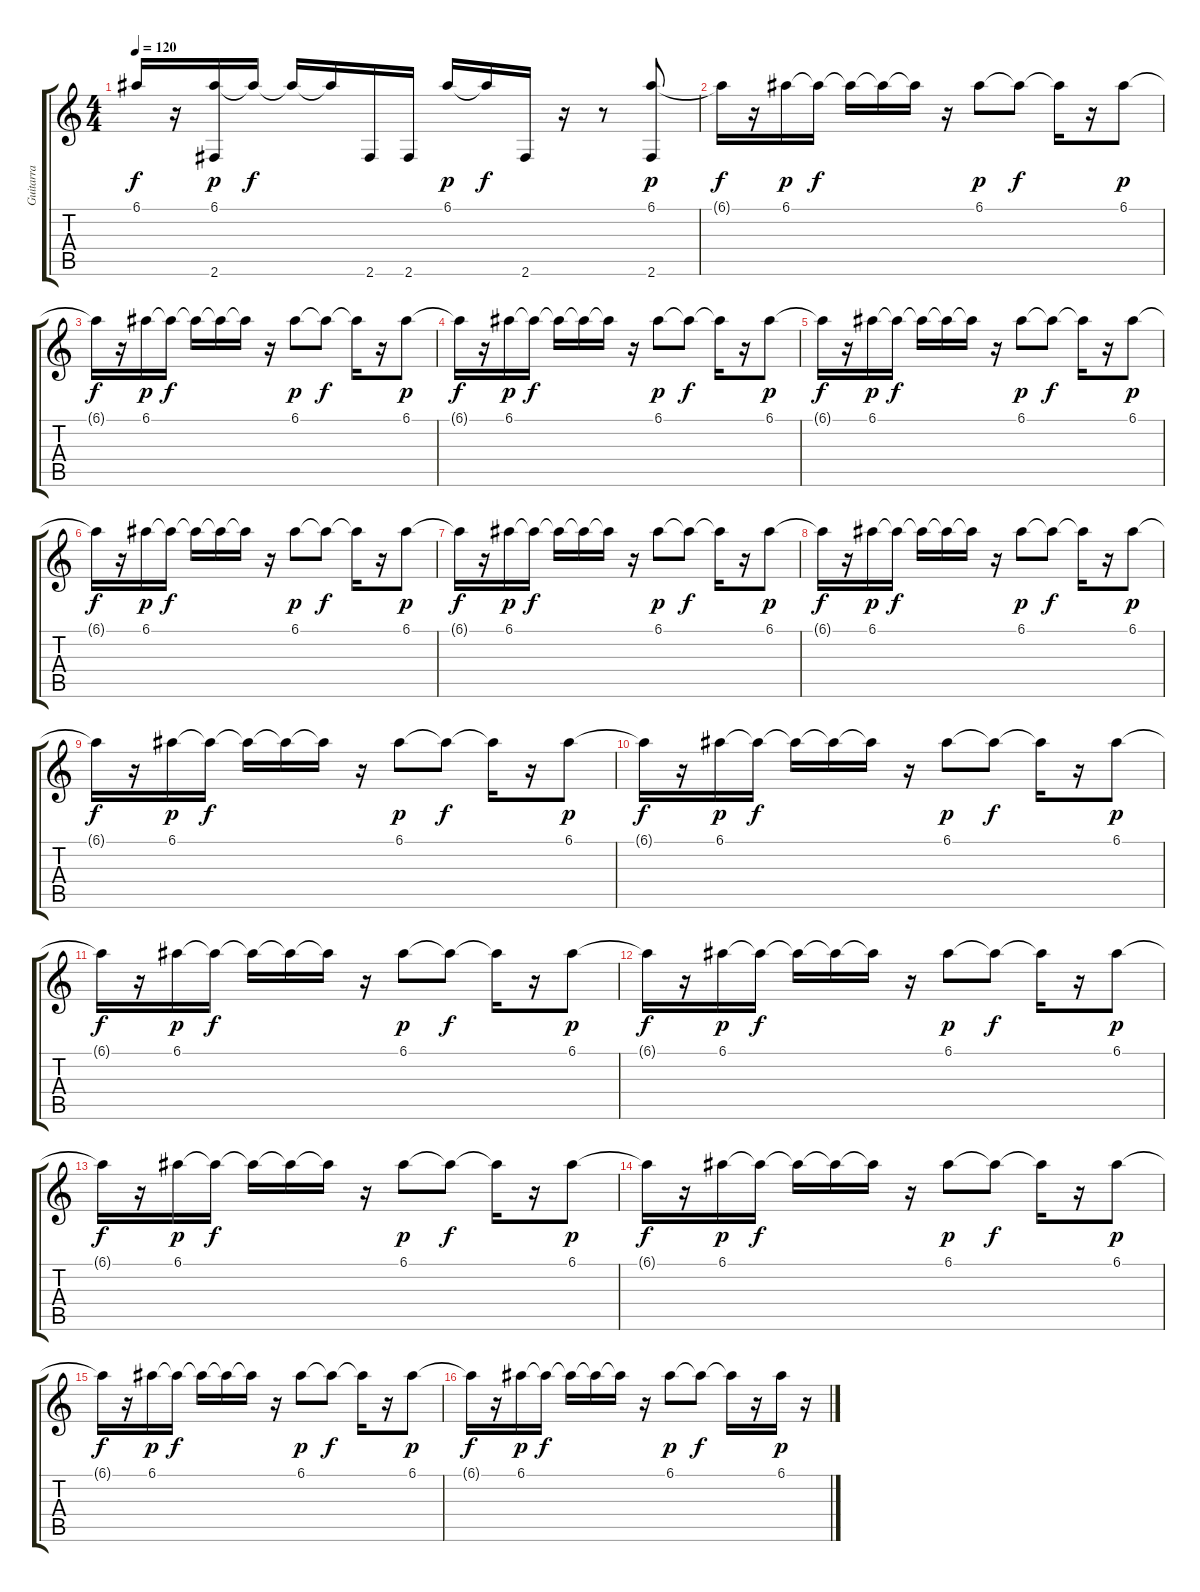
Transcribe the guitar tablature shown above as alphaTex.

\track ("Guitarra" "Guitarra") {instrument acousticguitarsteel}
\staff {score tabs}
\tuning (E4 B3 G3 D3 A2 E2) {hide}
\ts (4 4)
\tempo 120
\clef g2
\ks c
6.1{t}.16{dy f} r.16 (6.1 2.6).16{dy p} 6.1{t}.16{dy f} 6.1{t}.16 6.1{t}.16 2.6.16 2.6.16 6.1.16{dy p} 6.1{t}.16{dy f} 2.6.16 r.16 r.8 (6.1 2.6).8{dy p} |
6.1{t}.16{dy f} r.16 6.1.16{dy p} 6.1{t}.16{dy f} 6.1{t}.16 6.1{t}.16 6.1{t}.16 r.16 6.1.8{dy p} 6.1{t}.8{dy f} 6.1{t}.16 r.16 6.1.8{dy p} |
6.1{t}.16{dy f} r.16 6.1.16{dy p} 6.1{t}.16{dy f} 6.1{t}.16 6.1{t}.16 6.1{t}.16 r.16 6.1.8{dy p} 6.1{t}.8{dy f} 6.1{t}.16 r.16 6.1.8{dy p} |
6.1{t}.16{dy f} r.16 6.1.16{dy p} 6.1{t}.16{dy f} 6.1{t}.16 6.1{t}.16 6.1{t}.16 r.16 6.1.8{dy p} 6.1{t}.8{dy f} 6.1{t}.16 r.16 6.1.8{dy p} |
6.1{t}.16{dy f} r.16 6.1.16{dy p} 6.1{t}.16{dy f} 6.1{t}.16 6.1{t}.16 6.1{t}.16 r.16 6.1.8{dy p} 6.1{t}.8{dy f} 6.1{t}.16 r.16 6.1.8{dy p} |
6.1{t}.16{dy f} r.16 6.1.16{dy p} 6.1{t}.16{dy f} 6.1{t}.16 6.1{t}.16 6.1{t}.16 r.16 6.1.8{dy p} 6.1{t}.8{dy f} 6.1{t}.16 r.16 6.1.8{dy p} |
6.1{t}.16{dy f} r.16 6.1.16{dy p} 6.1{t}.16{dy f} 6.1{t}.16 6.1{t}.16 6.1{t}.16 r.16 6.1.8{dy p} 6.1{t}.8{dy f} 6.1{t}.16 r.16 6.1.8{dy p} |
6.1{t}.16{dy f} r.16 6.1.16{dy p} 6.1{t}.16{dy f} 6.1{t}.16 6.1{t}.16 6.1{t}.16 r.16 6.1.8{dy p} 6.1{t}.8{dy f} 6.1{t}.16 r.16 6.1.8{dy p} |
6.1{t}.16{dy f} r.16 6.1.16{dy p} 6.1{t}.16{dy f} 6.1{t}.16 6.1{t}.16 6.1{t}.16 r.16 6.1.8{dy p} 6.1{t}.8{dy f} 6.1{t}.16 r.16 6.1.8{dy p} |
6.1{t}.16{dy f} r.16 6.1.16{dy p} 6.1{t}.16{dy f} 6.1{t}.16 6.1{t}.16 6.1{t}.16 r.16 6.1.8{dy p} 6.1{t}.8{dy f} 6.1{t}.16 r.16 6.1.8{dy p} |
6.1{t}.16{dy f} r.16 6.1.16{dy p} 6.1{t}.16{dy f} 6.1{t}.16 6.1{t}.16 6.1{t}.16 r.16 6.1.8{dy p} 6.1{t}.8{dy f} 6.1{t}.16 r.16 6.1.8{dy p} |
6.1{t}.16{dy f} r.16 6.1.16{dy p} 6.1{t}.16{dy f} 6.1{t}.16 6.1{t}.16 6.1{t}.16 r.16 6.1.8{dy p} 6.1{t}.8{dy f} 6.1{t}.16 r.16 6.1.8{dy p} |
6.1{t}.16{dy f} r.16 6.1.16{dy p} 6.1{t}.16{dy f} 6.1{t}.16 6.1{t}.16 6.1{t}.16 r.16 6.1.8{dy p} 6.1{t}.8{dy f} 6.1{t}.16 r.16 6.1.8{dy p} |
6.1{t}.16{dy f} r.16 6.1.16{dy p} 6.1{t}.16{dy f} 6.1{t}.16 6.1{t}.16 6.1{t}.16 r.16 6.1.8{dy p} 6.1{t}.8{dy f} 6.1{t}.16 r.16 6.1.8{dy p} |
6.1{t}.16{dy f} r.16 6.1.16{dy p} 6.1{t}.16{dy f} 6.1{t}.16 6.1{t}.16 6.1{t}.16 r.16 6.1.8{dy p} 6.1{t}.8{dy f} 6.1{t}.16 r.16 6.1.8{dy p} |
6.1{t}.16{dy f} r.16 6.1.16{dy p} 6.1{t}.16{dy f} 6.1{t}.16 6.1{t}.16 6.1{t}.16 r.16 6.1.8{dy p} 6.1{t}.8{dy f} 6.1{t}.16 r.16 6.1.16{dy p} r.16
